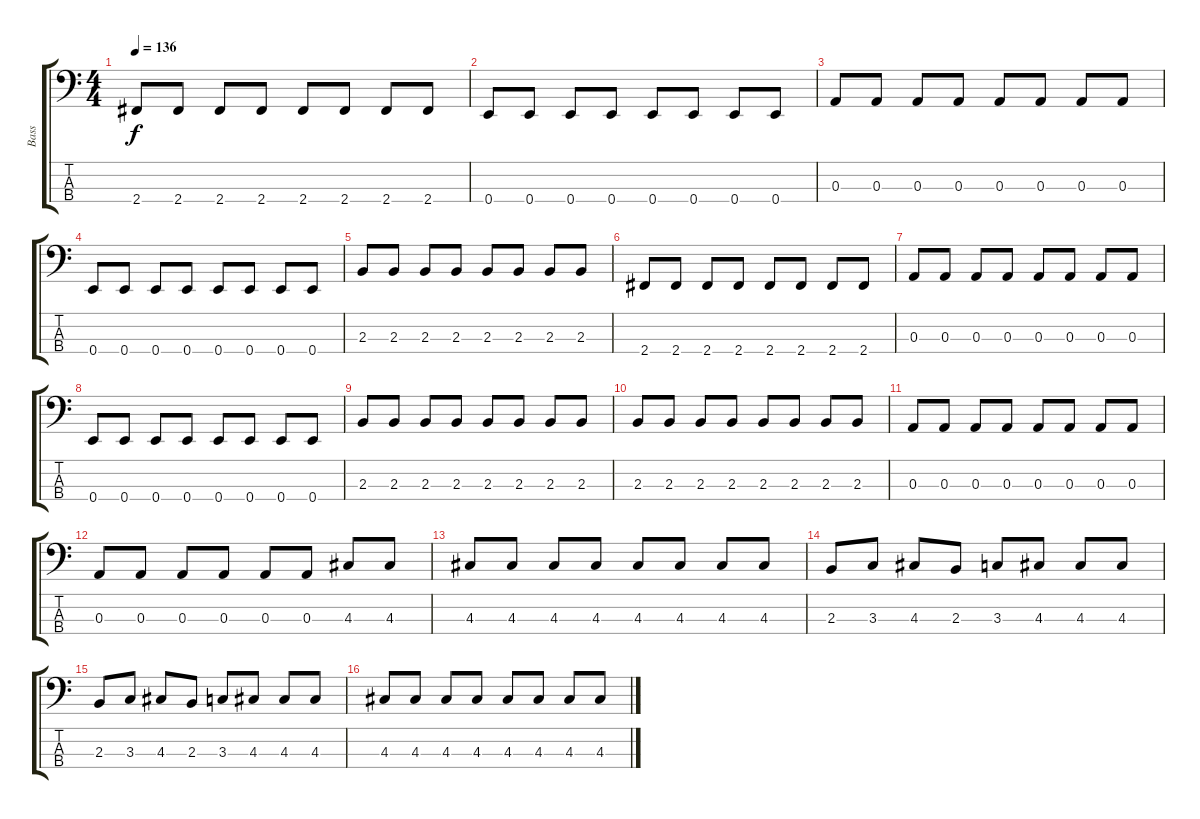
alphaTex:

\track ("Bass" "Bass") {instrument electricbassfinger}
\staff {score tabs}
\tuning (G2 D2 A1 E1) {hide}
\ts (4 4)
\tempo 136
\clef f4
\ks c
2.4.8{dy f} 2.4.8 2.4.8 2.4.8 2.4.8 2.4.8 2.4.8 2.4.8 |
0.4.8 0.4.8 0.4.8 0.4.8 0.4.8 0.4.8 0.4.8 0.4.8 |
0.3.8 0.3.8 0.3.8 0.3.8 0.3.8 0.3.8 0.3.8 0.3.8 |
0.4.8 0.4.8 0.4.8 0.4.8 0.4.8 0.4.8 0.4.8 0.4.8 |
2.3.8 2.3.8 2.3.8 2.3.8 2.3.8 2.3.8 2.3.8 2.3.8 |
2.4.8 2.4.8 2.4.8 2.4.8 2.4.8 2.4.8 2.4.8 2.4.8 |
0.3.8 0.3.8 0.3.8 0.3.8 0.3.8 0.3.8 0.3.8 0.3.8 |
0.4.8 0.4.8 0.4.8 0.4.8 0.4.8 0.4.8 0.4.8 0.4.8 |
2.3.8 2.3.8 2.3.8 2.3.8 2.3.8 2.3.8 2.3.8 2.3.8 |
2.3.8 2.3.8 2.3.8 2.3.8 2.3.8 2.3.8 2.3.8 2.3.8 |
0.3.8 0.3.8 0.3.8 0.3.8 0.3.8 0.3.8 0.3.8 0.3.8 |
0.3.8 0.3.8 0.3.8 0.3.8 0.3.8 0.3.8 4.3.8 4.3.8 |
4.3.8 4.3.8 4.3.8 4.3.8 4.3.8 4.3.8 4.3.8 4.3.8 |
2.3.8 3.3.8 4.3.8 2.3.8 3.3.8 4.3.8 4.3.8 4.3.8 |
2.3.8 3.3.8 4.3.8 2.3.8 3.3.8 4.3.8 4.3.8 4.3.8 |
4.3.8 4.3.8 4.3.8 4.3.8 4.3.8 4.3.8 4.3.8 4.3.8
